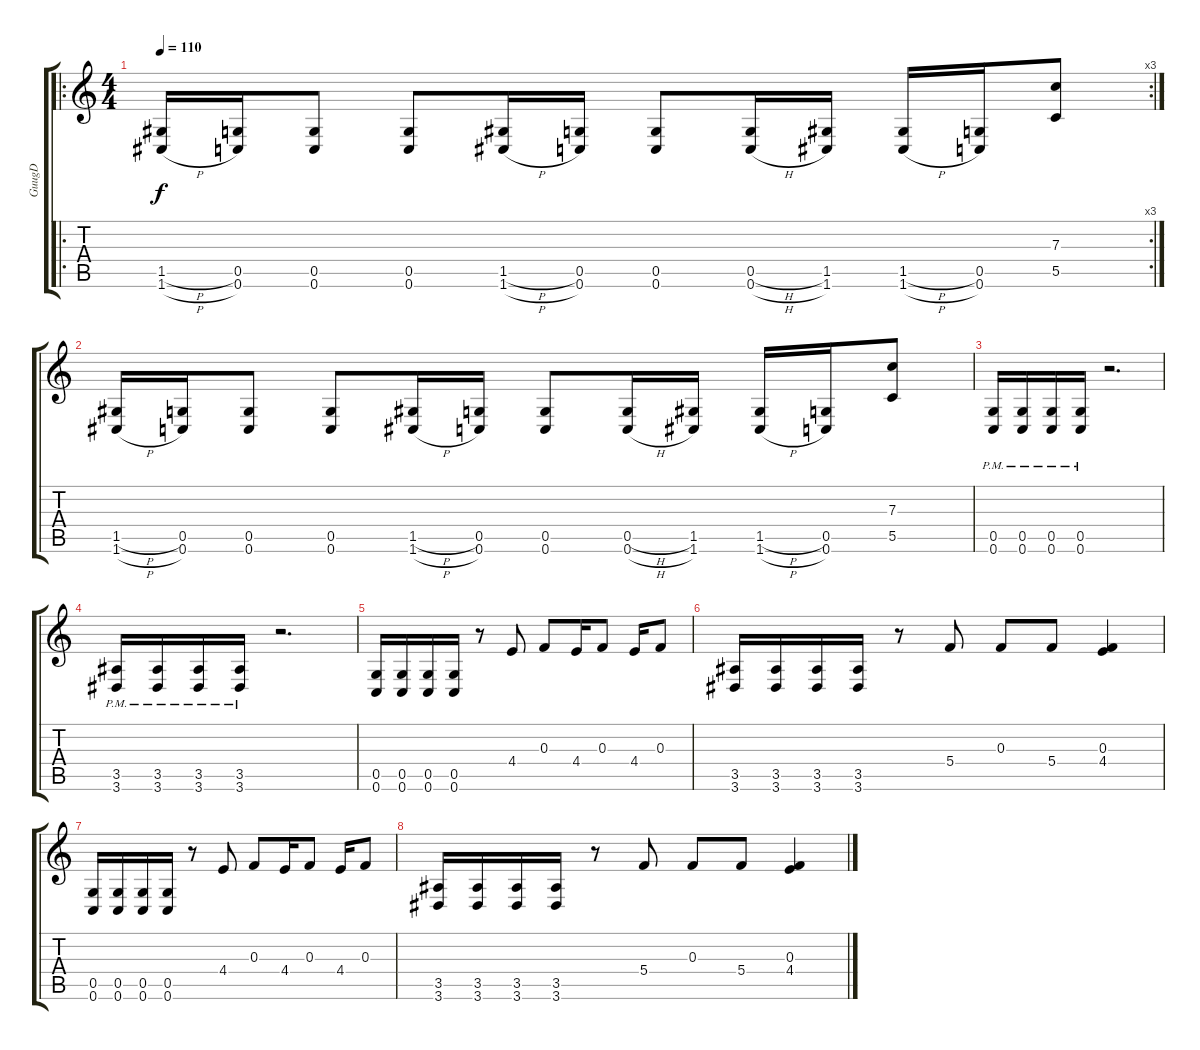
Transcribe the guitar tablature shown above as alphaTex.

\track ("GuugD" "GuugD") {instrument overdrivenguitar}
\staff {score tabs}
\tuning (D4 A3 F3 C3 G2 C2) {hide}
\ro
\rc 3
\ts (4 4)
\tempo 110
\clef g2
\ks c
(1.5{h} 1.6{h}).16{dy f} (0.5 0.6).16 (0.5 0.6).8 (0.5 0.6).8 (1.5{h} 1.6{h}).16 (0.5 0.6).16 (0.5 0.6).8 (0.5{h} 0.6{h}).16 (1.5 1.6).16 (1.5{h} 1.6{h}).16 (0.5 0.6).16 (7.3 5.5).8 |
(1.5{h} 1.6{h}).16 (0.5 0.6).16 (0.5 0.6).8 (0.5 0.6).8 (1.5{h} 1.6{h}).16 (0.5 0.6).16 (0.5 0.6).8 (0.5{h} 0.6{h}).16 (1.5 1.6).16 (1.5{h} 1.6{h}).16 (0.5 0.6).16 (7.3 5.5).8 |
(0.5{pm} 0.6).16 (0.5{pm} 0.6).16 (0.5{pm} 0.6).16 (0.5{pm} 0.6).16 r.2{d} |
(3.5{pm} 3.6{pm}).16 (3.5{pm} 3.6{pm}).16 (3.5{pm} 3.6{pm}).16 (3.5{pm} 3.6{pm}).16 r.2{d} |
(0.5 0.6).16 (0.5 0.6).16 (0.5 0.6).16 (0.5 0.6).16 r.8 4.4.8 0.3.8 4.4.16 0.3.8 4.4.16 0.3.8 |
(3.5 3.6).16 (3.5 3.6).16 (3.5 3.6).16 (3.5 3.6).16 r.8 5.4.8 0.3.8 5.4.8 (0.3 4.4).4 |
(0.5 0.6).16 (0.5 0.6).16 (0.5 0.6).16 (0.5 0.6).16 r.8 4.4.8 0.3.8 4.4.16 0.3.8 4.4.16 0.3.8 |
(3.5 3.6).16 (3.5 3.6).16 (3.5 3.6).16 (3.5 3.6).16 r.8 5.4.8 0.3.8 5.4.8 (0.3 4.4).4
